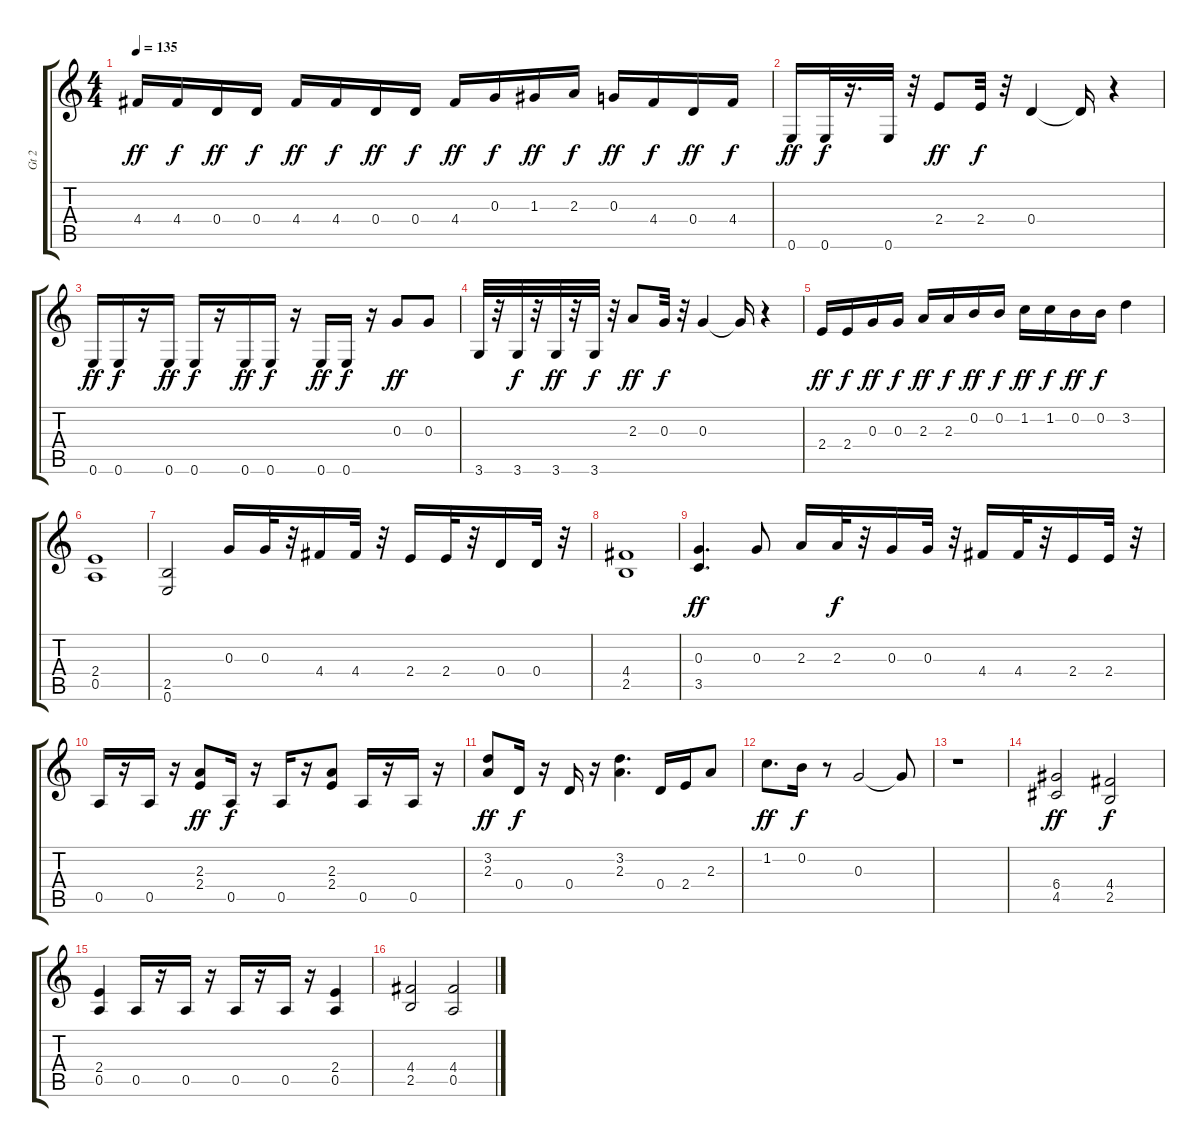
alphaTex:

\track ("Gt 2                                " "Gt 2      ") {instrument distortionguitar}
\staff {score tabs}
\tuning (E4 B3 G3 D3 A2 E2) {hide}
\ts (4 4)
\tempo 135
\clef g2
\ks c
4.4.16{dy ff} 4.4.16{dy f} 0.4.16{dy ff} 0.4.16{dy f} 4.4.16{dy ff} 4.4.16{dy f} 0.4.16{dy ff} 0.4.16{dy f} 4.4.16{dy ff} 0.3.16{dy f} 1.3.16{dy ff} 2.3.16{dy f} 0.3.16{dy ff} 4.4.16{dy f} 0.4.16{dy ff} 4.4.16{dy f} |
0.6.16{dy ff} 0.6.32{dy f} r.16{d} 0.6.32 r.32 2.4.8{dy ff} 2.4.32{dy f} r.32 0.4.4 0.4{t}.16 r.4 |
0.6.16{dy ff} 0.6.16{dy f} r.16 0.6.16{dy ff} 0.6.16{dy f} r.16 0.6.16{dy ff} 0.6.16{dy f} r.16 0.6.16{dy ff} 0.6.16{dy f} r.16 0.3.8{dy ff} 0.3.8 |
3.6.32 r.32 3.6.32{dy f} r.32 3.6.32{dy ff} r.32 3.6.32{dy f} r.32 2.3.8{dy ff} 0.3.32{dy f} r.32 0.3.4 0.3{t}.16 r.4 |
2.4.16{dy ff} 2.4.16{dy f} 0.3.16{dy ff} 0.3.16{dy f} 2.3.16{dy ff} 2.3.16{dy f} 0.2.16{dy ff} 0.2.16{dy f} 1.2.16{dy ff} 1.2.16{dy f} 0.2.16{dy ff} 0.2.16{dy f} 3.2.4 |
(2.4 0.5).1 |
(2.5 0.6).2 0.3.16 0.3.32 r.32 4.4.16 4.4.32 r.32 2.4.16 2.4.32 r.32 0.4.16 0.4.32 r.32 |
(4.4 2.5).1 |
(0.3 3.5).4{d dy ff} 0.3.8 2.3.16 2.3.32{dy f} r.32 0.3.16 0.3.32 r.32 4.4.16 4.4.32 r.32 2.4.16 2.4.32 r.32 |
0.5.16 r.16 0.5.16 r.16 (2.3 2.4).8{dy ff} 0.5.16{dy f} r.16 0.5.16 r.16 (2.3 2.4).8 0.5.16 r.16 0.5.16 r.16 |
(3.2 2.3).8{dy ff} 0.4.16{dy f} r.16 0.4.16 r.16 (3.2 2.3).4{d} 0.4.16 2.4.16 2.3.8 |
1.2.8{d dy ff} 0.2.16{dy f} r.8 0.3.2 0.3{t}.8 |
r.1 |
(6.4 4.5).2{dy ff} (4.4 2.5).2{dy f} |
(2.4 0.5).4 0.5.16 r.16 0.5.16 r.16 0.5.16 r.16 0.5.16 r.16 (2.4 0.5).4 |
(4.4 2.5).2 (4.4 0.5).2
